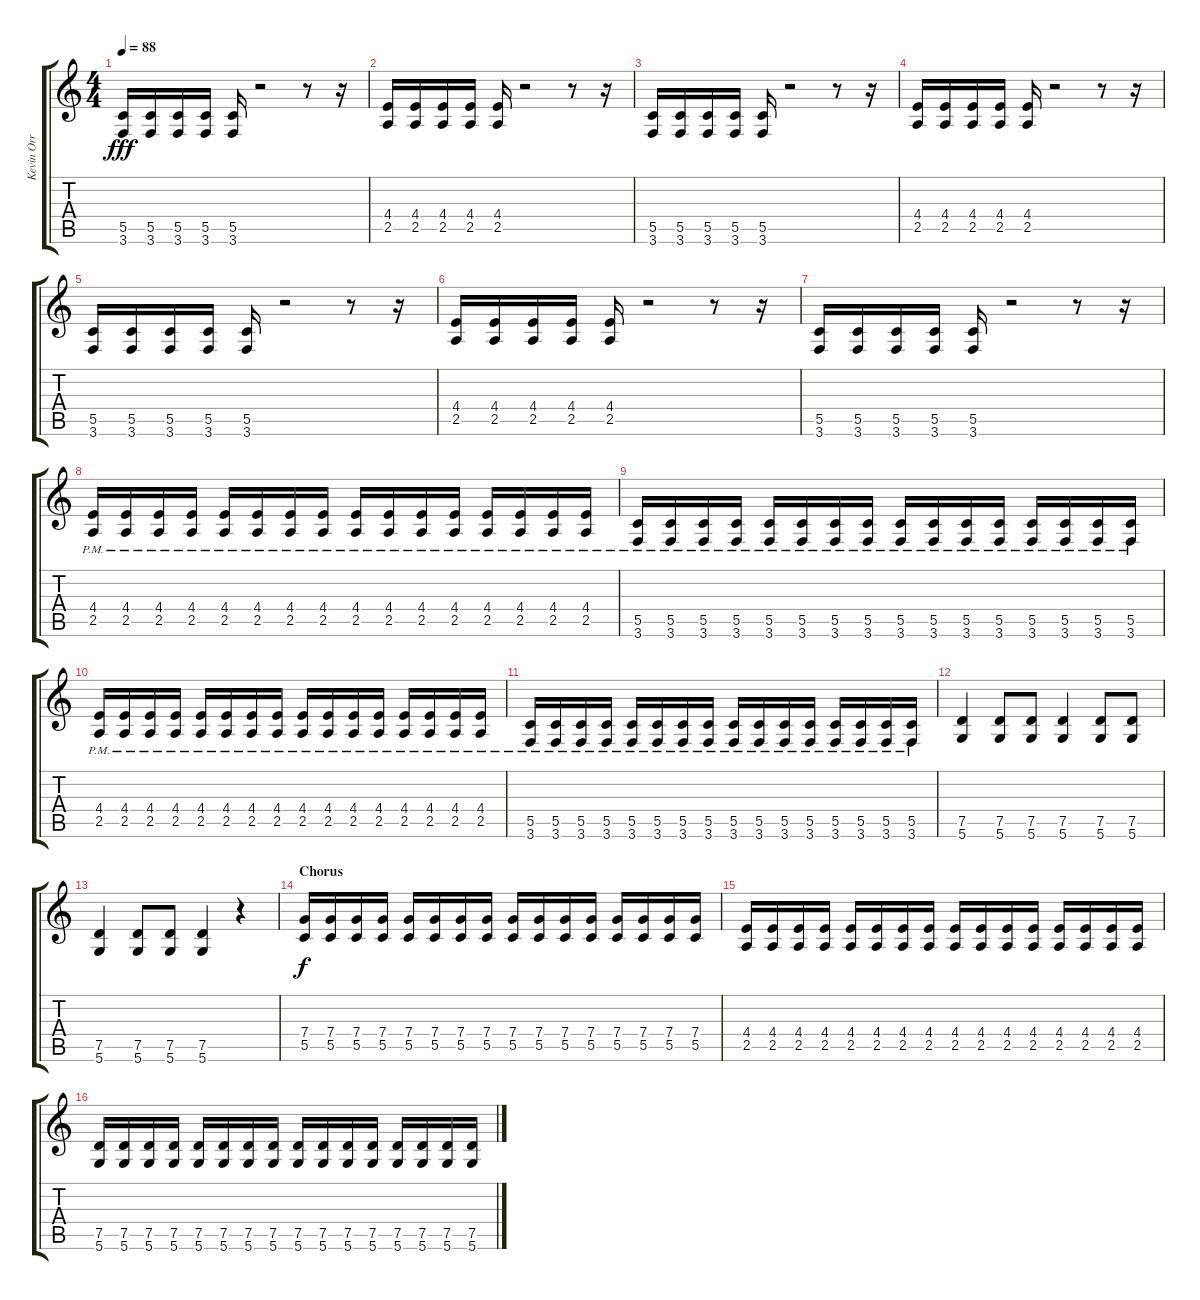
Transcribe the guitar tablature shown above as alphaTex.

\track ("Kevin Orr" "Kevin Orr") {instrument distortionguitar}
\staff {score tabs}
\tuning (D4 A3 F3 C3 G2 D2) {hide}
\ts (4 4)
\tempo 88
\clef g2
\ks c
(5.5 3.6).16{dy fff} (5.5 3.6).16 (5.5 3.6).16 (5.5 3.6).16 (5.5 3.6).16 r.2 r.8 r.16 |
(4.4 2.5).16 (4.4 2.5).16 (4.4 2.5).16 (4.4 2.5).16 (4.4 2.5).16 r.2 r.8 r.16 |
(5.5 3.6).16 (5.5 3.6).16 (5.5 3.6).16 (5.5 3.6).16 (5.5 3.6).16 r.2 r.8 r.16 |
(4.4 2.5).16 (4.4 2.5).16 (4.4 2.5).16 (4.4 2.5).16 (4.4 2.5).16 r.2 r.8 r.16 |
(5.5 3.6).16 (5.5 3.6).16 (5.5 3.6).16 (5.5 3.6).16 (5.5 3.6).16 r.2 r.8 r.16 |
(4.4 2.5).16 (4.4 2.5).16 (4.4 2.5).16 (4.4 2.5).16 (4.4 2.5).16 r.2 r.8 r.16 |
(5.5 3.6).16 (5.5 3.6).16 (5.5 3.6).16 (5.5 3.6).16 (5.5 3.6).16 r.2 r.8 r.16 |
(4.4{pm} 2.5{pm}).16 (4.4{pm} 2.5{pm}).16 (4.4{pm} 2.5{pm}).16 (4.4{pm} 2.5{pm}).16 (4.4{pm} 2.5{pm}).16 (4.4{pm} 2.5{pm}).16 (4.4{pm} 2.5{pm}).16 (4.4{pm} 2.5{pm}).16 (4.4{pm} 2.5{pm}).16 (4.4{pm} 2.5{pm}).16 (4.4{pm} 2.5{pm}).16 (4.4{pm} 2.5{pm}).16 (4.4{pm} 2.5{pm}).16 (4.4{pm} 2.5{pm}).16 (4.4{pm} 2.5{pm}).16 (4.4{pm} 2.5{pm}).16 |
(5.5{pm} 3.6{pm}).16 (5.5{pm} 3.6{pm}).16 (5.5{pm} 3.6{pm}).16 (5.5{pm} 3.6{pm}).16 (5.5{pm} 3.6{pm}).16 (5.5{pm} 3.6{pm}).16 (5.5{pm} 3.6{pm}).16 (5.5{pm} 3.6{pm}).16 (5.5{pm} 3.6{pm}).16 (5.5{pm} 3.6{pm}).16 (5.5{pm} 3.6{pm}).16 (5.5{pm} 3.6{pm}).16 (5.5{pm} 3.6{pm}).16 (5.5{pm} 3.6{pm}).16 (5.5{pm} 3.6{pm}).16 (5.5{pm} 3.6{pm}).16 |
(4.4{pm} 2.5{pm}).16 (4.4{pm} 2.5{pm}).16 (4.4{pm} 2.5{pm}).16 (4.4{pm} 2.5{pm}).16 (4.4{pm} 2.5{pm}).16 (4.4{pm} 2.5{pm}).16 (4.4{pm} 2.5{pm}).16 (4.4{pm} 2.5{pm}).16 (4.4{pm} 2.5{pm}).16 (4.4{pm} 2.5{pm}).16 (4.4{pm} 2.5{pm}).16 (4.4{pm} 2.5{pm}).16 (4.4{pm} 2.5{pm}).16 (4.4{pm} 2.5{pm}).16 (4.4{pm} 2.5{pm}).16 (4.4{pm} 2.5{pm}).16 |
(5.5{pm} 3.6{pm}).16 (5.5{pm} 3.6{pm}).16 (5.5{pm} 3.6{pm}).16 (5.5{pm} 3.6{pm}).16 (5.5{pm} 3.6{pm}).16 (5.5{pm} 3.6{pm}).16 (5.5{pm} 3.6{pm}).16 (5.5{pm} 3.6{pm}).16 (5.5{pm} 3.6{pm}).16 (5.5{pm} 3.6{pm}).16 (5.5{pm} 3.6{pm}).16 (5.5{pm} 3.6{pm}).16 (5.5{pm} 3.6{pm}).16 (5.5{pm} 3.6{pm}).16 (5.5{pm} 3.6{pm}).16 (5.5{pm} 3.6{pm}).16 |
(7.5 5.6).4 (7.5 5.6).8 (7.5 5.6).8 (7.5 5.6).4 (7.5 5.6).8 (7.5 5.6).8 |
(7.5 5.6).4 (7.5 5.6).8 (7.5 5.6).8 (7.5 5.6).4 r.4 |
\section ("" "Chorus")
(7.4 5.5).16{dy f} (7.4 5.5).16 (7.4 5.5).16 (7.4 5.5).16 (7.4 5.5).16 (7.4 5.5).16 (7.4 5.5).16 (7.4 5.5).16 (7.4 5.5).16 (7.4 5.5).16 (7.4 5.5).16 (7.4 5.5).16 (7.4 5.5).16 (7.4 5.5).16 (7.4 5.5).16 (7.4 5.5).16 |
(4.4 2.5).16 (4.4 2.5).16 (4.4 2.5).16 (4.4 2.5).16 (4.4 2.5).16 (4.4 2.5).16 (4.4 2.5).16 (4.4 2.5).16 (4.4 2.5).16 (4.4 2.5).16 (4.4 2.5).16 (4.4 2.5).16 (4.4 2.5).16 (4.4 2.5).16 (4.4 2.5).16 (4.4 2.5).16 |
(7.5 5.6).16 (7.5 5.6).16 (7.5 5.6).16 (7.5 5.6).16 (7.5 5.6).16 (7.5 5.6).16 (7.5 5.6).16 (7.5 5.6).16 (7.5 5.6).16 (7.5 5.6).16 (7.5 5.6).16 (7.5 5.6).16 (7.5 5.6).16 (7.5 5.6).16 (7.5 5.6).16 (7.5 5.6).16
